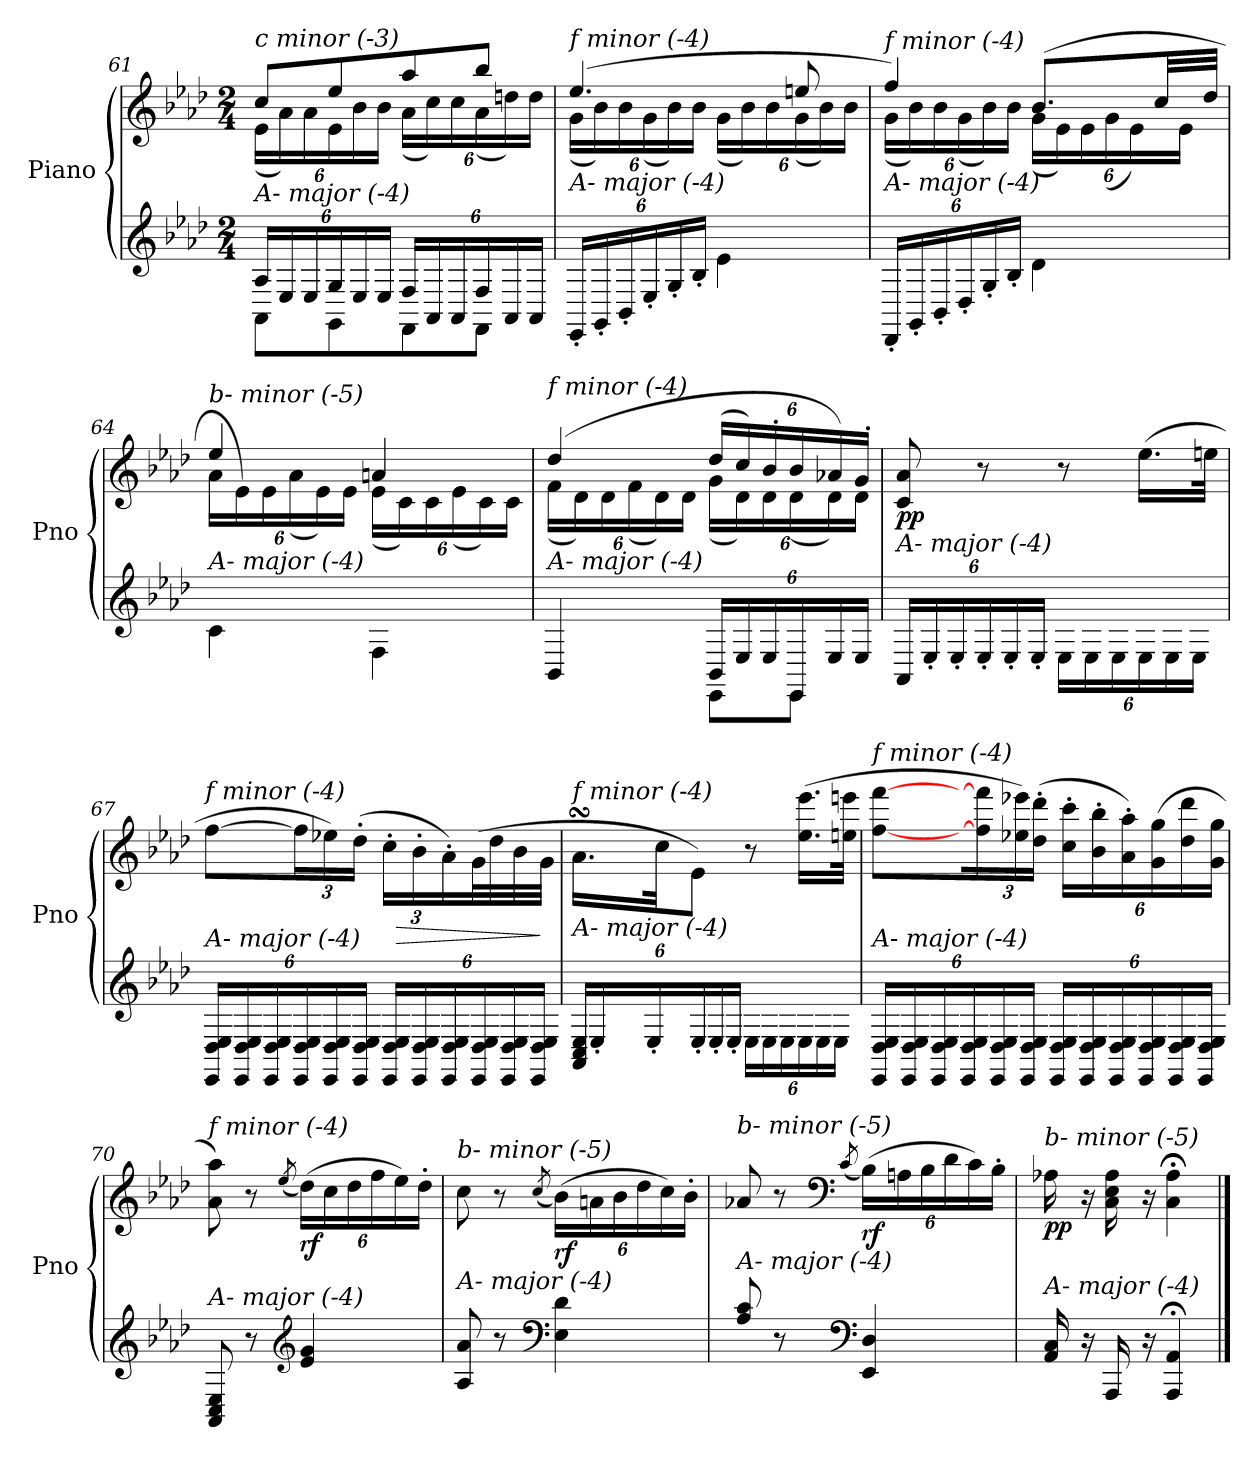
**kern	**kern	**dynam
*part1	*part1	*part1
*staff2	*staff1	*staff1/2
*I"Piano	*	*
*I'Pno	*	*
*clefG2	*clefG2	*
*k[b-e-a-d-]	*k[b-e-a-d-]	*
*M2/4	*M2/4	*
=61	=61	=61
*	*^	*
*Xbrackettup	*	*Xbrackettup	*
*^	*	*	*
!	!	!LO:TX:i:t=c minor (-3)	!	!
!LO:TX:i:t=A- major (-4)	!	!	!	!
24A-/LL	8AA-\L	8cc/L	(<24e-\LL	.
24E-/	.	.	24a-\)	.
24E-/	.	.	24a-\	.
24G/	8GG\	8ee-/	24e-\	.
24E-/	.	.	24b-\	.
24E-/JJ	.	.	24b-\JJ	.
24F/LL	8FF\	8aa-/	(<24a-\LL	.
24AA-/	.	.	24cc\)	.
24AA-/	.	.	24cc\	.
24F/	8FF\J	8bb-/J	(<24a-\	.
24AA-/	.	.	24ddn\)	.
24AA-/JJ	.	.	24dd\JJ	.
*v	*v	*	*	*
!!LO:PB:g=z	!!
=62	=62	=62	=62
!	!LO:TX:i:t=f minor (-4)	!	!
!LO:TX:i:t=A- major (-4)	!	!	!
24EE-'/LL	((>4.ee-/	(<24g\LL	.
24GG'/	.	24b-\)	.
24BB-'/	.	24b-\	.
24E-'/	.	(<24g\	.
24G'/	.	24b-\)	.
24B-'/JJ	.	24b-\JJ	.
4e-\	.	(<24g\LL	.
.	.	24b-\)	.
.	.	24b-\	.
.	8een/	(<24g\	.
.	.	24b-\)	.
.	.	24b-\JJ	.
=63	=63	=63	=63
!	!LO:TX:i:t=f minor (-4)	!	!
!LO:TX:i:t=A- major (-4)	!	!	!
24DD-'/LL	4ff/)	(<24g\LL	.
24GG'/	.	24b-\)	.
24BB-'/	.	24b-\	.
24D-'/	.	(<24g\	.
24G'/	.	24b-\)	.
24B-'/JJ	.	24b-\JJ	.
(>4d-\	(<8.b-/L	(<24g\LL	.
.	.	24e-\)	.
.	.	24e-\	.
.	.	(<24g\	.
.	.	24e-\)	.
.	32cc/LL	.	.
.	.	24e-\JJ	.
.	32dd-/JJJ	.	.
=64	=64	=64	=64
!	!LO:TX:i:t=b- minor (-5)	!	!
!LO:TX:i:t=A- major (-4)	!	!	!
4c\	4ee-/	24a-\LL	.
.	.	24e-\)	.
.	.	24e-\	.
.	.	(<24a-\	.
.	.	24e-\)	.
.	.	24e-\JJ	.
4F\	4an/	(<24e-\LL	.
.	.	24c\)	.
.	.	24c\	.
.	.	(<24e-\	.
.	.	24c\)	.
.	.	24c\JJ	.
!!LO:LB:g=z
=65	=65	=65	=65
*^	*	*^	*
!	!	!LO:TX:i:t=f minor (-4)	!	!	!
!LO:TX:i:t=A- major (-4)	!	!	!	!	!
4BB-/	4ryy	(4dd-/	(<24f\LL	4ryy	.
.	.	.	24d-\)	.	.
.	.	.	24d-\	.	.
.	.	.	(<24f\	.	.
.	.	.	24d-\)	.	.
.	.	.	24d-\JJ	.	.
24BB-/LL	8EE-\L	(>24dd-/LL	(<24g\LL	4ryy	.
24E-/	.	24cc/)	24d-\)	.	.
24E-/	.	24b-'/	24d-\	.	.
24EE-/	8EE-\J	24b-/	(<24d-\	.	.
24E-/	.	24a-X/)	24d-\)	.	.
24E-/JJ	.	24g'/JJ	24d-\JJ	.	.
*v	*v	*	*	*	*
*	*	*v	*v	*
=66	=66	=66	=66
!	!LO:TX:i:t=f minor (-4)	!	!
!LO:TX:i:t=A- major (-4)	!	!	!
!	!	!	!LO:DY:b
*	*v	*v	*
24AA-/LL	8c/ 8a-/	pp
24E-'/	.	.
24E-'/	.	.
24E-'/	8r	.
24E-'/	.	.
24E-'/JJ	.	.
24E-\LL	8r	.
24E-\	.	.
24E-\	.	.
24E-\	(>16.ee-\LL	.
24E-\	.	.
24E-\JJ	.	.
.	32een\JJk	.
=67	=67	=67
!	!LO:TX:i:t=f minor (-4)	!
!LO:TX:i:t=A- major (-4)	!	!
24EE-/ 24D-/ 24E-/LL	[8ff\L	.
24EE-/ 24D-/ 24E-/	.	.
24EE-/ 24D-/ 24E-/	.	.
24EE-/ 24D-/ 24E-/	24ff\L]	.
24EE-/ 24D-/ 24E-/	24ee-X\)	.
24EE-/ 24D-/ 24E-/JJ	(>24dd-'\JJ	.
24EE-/ 24D-/ 24E-/LL	24cc'\LL	.
!	!	!LO:HP:b
24EE-/ 24D-/ 24E-/	24b-'\	>
24EE-/ 24D-/ 24E-/	24a-'\)	.
24EE-/ 24D-/ 24E-/	(>32g\L	.
.	32dd-\	.
24EE-/ 24D-/ 24E-/	.	.
.	32b-\	.
24EE-/ 24D-/ 24E-/JJ	.	.
.	32g\JJJ	]
!!LO:LB:g=z
=68	=68	=68
*^	*^	*
!	!	!LO:TX:i:t=f minor (-4)	!	!
!LO:TX:i:t=A- major (-4)	!	!	!	!
16ryy	24AA-/ 24C/ 24E-/LL	16.a-sSSs\LL	32.a-LLLyy	.
.	24E-'/	.	.	.
*	*	*	*brackettup	*
.	.	.	96b-Lyy	.
.	.	.	96a-Jyy	.
64ryy	.	.	.	.
.	.	.	32gyy	.
64ryy	.	.	.	.
.	24E-'/	.	.	.
4ryy	.	32cc\JK	.	.
.	.	.	96a-JJJkyy	.
.	.	.	64ryy	.
.	24E-'/	8e-\J)	32ryy	.
.	.	.	8ryy	.
.	24E-'/	.	.	.
.	24E-'/JJ	.	.	.
.	24E-\LL	8r	.	.
.	.	.	8..ryy	.
.	24E-\	.	.	.
.	24E-\	.	.	.
8ryy	.	.	.	.
.	24E-\	(>16.ee-\ 16.eee-\LL	.	.
.	24E-\	.	.	.
.	24E-\JJ	.	.	.
32ryy	.	32een\ 32eeen\JJk	.	.
*v	*v	*	*	*
*	*v	*v	*
=69	=69	=69
!	!LO:TX:i:t=f minor (-4)	!
!LO:TX:i:t=A- major (-4)	!	!
24EE-/ 24D-/ 24E-/LL	[8ff\ [8fff\L	.
24EE-/ 24D-/ 24E-/	.	.
24EE-/ 24D-/ 24E-/	.	.
24EE-/ 24D-/ 24E-/	32ryy	.
*	*Xbrackettup	*
.	24ff\] 24fff\]L	.
24EE-/ 24D-/ 24E-/	.	.
.	24ee-X\ 24eee-X\)	.
24EE-/ 24D-/ 24E-/JJ	.	.
.	(>24dd-\' 24ddd-\'JJ	.
24EE-/ 24D-/ 24E-/LL	.	.
.	24cc\' 24ccc\'LL	.
24EE-/ 24D-/ 24E-/	.	.
.	24b-\' 24bb-\'	.
24EE-/ 24D-/ 24E-/	.	.
.	24a-\' 24aa-\')	.
24EE-/ 24D-/ 24E-/	.	.
.	(>24g\ 24gg\	.
24EE-/ 24D-/ 24E-/	.	.
.	24dd-\ 24ddd-\	.
24EE-/ 24D-/ 24E-/JJ	.	.
.	24g\ 24gg\JJ	.
32ryy	.	.
!!LO:LB:g=z
=70	=70	=70
!	!LO:TX:i:t=f minor (-4)	!
!LO:TX:i:t=A- major (-4)	!	!
8AA-/ 8C/ 8E-/	8a-\ 8aa-\)	.
8r	8r	.
*clefG2	*	*
.	(<8qee-/	.
!	!	!LO:DY:b
4e-/ 4g/	(>24dd-\LL)	rf
.	24cc\	.
.	24dd-\	.
.	24ff\	.
.	24ee-\)	.
.	24dd-'\JJ	.
!!LO:LB:g=z
=71	=71	=71
!	!LO:TX:i:t=b- minor (-5)	!
!LO:TX:i:t=A- major (-4)	!	!
8A-/ 8a-/	8cc\	.
8r	8r	.
*clefF4	*	*
.	(<8qcc/	.
!	!	!LO:DY:b
4E-\ 4d-\	(>24b-\LL)	rf
.	24an\	.
.	24b-\	.
.	24dd-\	.
.	24cc\)	.
.	24b-'\JJ	.
=72	=72	=72
!	!LO:TX:i:t=b- minor (-5)	!
!LO:TX:i:t=A- major (-4)	!	!
8A-/ 8c/	8a-X/	.
8r	8r	.
*clefF4	*clefF4	*
.	(<8qc/	.
!	!	!LO:DY:b
4EE-/ 4D-/	(>24B-\LL)	rf
.	24An\	.
.	24B-\	.
.	24d-\	.
.	24c\)	.
.	24B-'\JJ	.
=73	=73	=73
!	!LO:TX:i:t=b- minor (-5)	!
!LO:TX:i:t=A- major (-4)	!	!
!	!	!LO:DY:b
16AA-/ 16C/	16A-X\	pp
16r	16r	.
16AAA-/	16C\ 16E-\ 16A-\	.
16r	16r	.
4AAA-/; 4AA-/;	4C\;< 4A-\;<	.
==	==	==
*-	*-	*-
